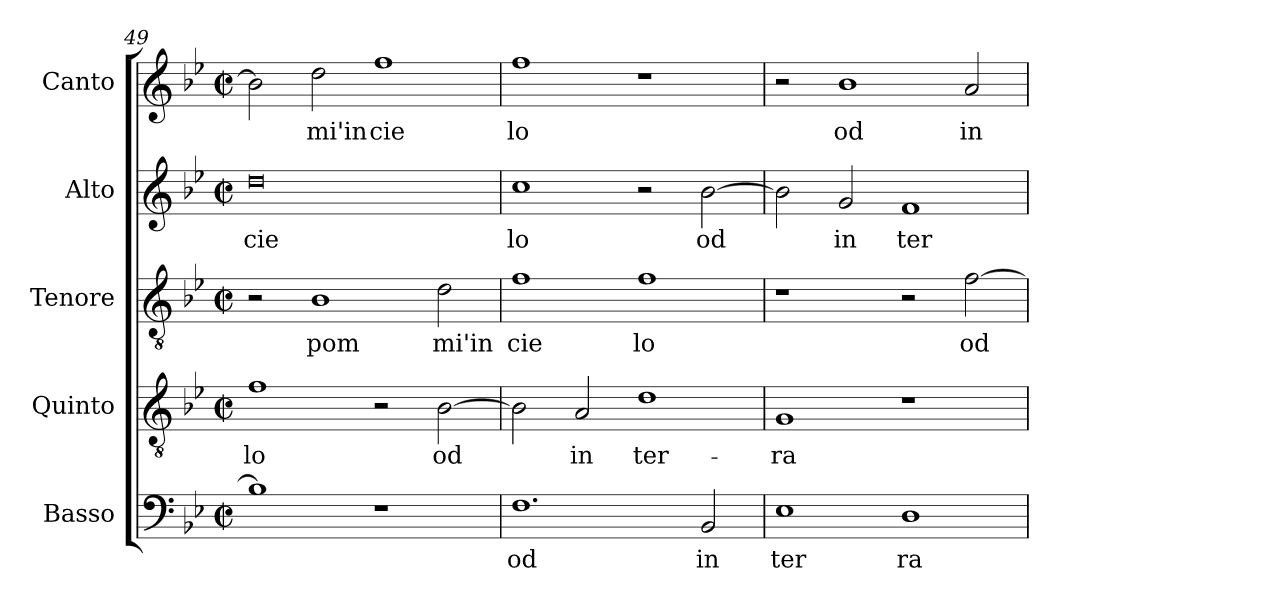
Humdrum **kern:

**kern	**text	**kern	**text	**kern	**text	**kern	**text	**kern	**text
*part5	*part5	*part4	*part4	*part3	*part3	*part2	*part2	*part1	*part1
*staff5	*staff5	*staff4	*staff4	*staff3	*staff3	*staff2	*staff2	*staff1	*staff1
*I"Basso	*	*I"Quinto	*	*I"Tenore	*	*I"Alto	*	*I"Canto	*
*clefF4	*	*clefGv2	*	*clefGv2	*	*clefG2	*	*clefG2	*
*k[b-e-]	*	*k[b-e-]	*	*k[b-e-]	*	*k[b-e-]	*	*k[b-e-]	*
*B-:	*	*B-:	*	*B-:	*	*B-:	*	*B-:	*
*M2/2	*	*M2/2	*	*M2/2	*	*M2/2	*	*M2/2	*
*met(c|)	*	*met(c|)	*	*met(c|)	*	*met(c|)	*	*met(c|)	*
=49	=49	=49	=49	=49	=49	=49	=49	=49	=49
!	!LO:LY:b	!	!LO:LY:b:cj	!	!	!	!LO:LY:b:cj	!	!LO:LY:b
1B-]	.	1f	-lo	2r	.	0dd	cie	2b-\]	.
!	!	!	!	!	!LO:LY:b:cj	!	!	!	!LO:LY:b
.	.	.	.	1B-	pom	.	.	2dd\	mi'in
!	!	!	!	!	!	!	!	!	!LO:LY:b
1r	.	2r	.	.	.	.	.	1ff	cie
!	!	!	!LO:LY:b:cj	!	!LO:LY:b:cj	!	!	!	!
.	.	[>2B-\	od	2d\	mi'in	.	.	.	.
=50	=50	=50	=50	=50	=50	=50	=50	=50	=50
!	!LO:LY:b	!	!LO:LY:b:cj	!	!LO:LY:b:cj	!	!LO:LY:b:cj	!	!LO:LY:b
1.F	od	2B-\]	.	1f	cie	1cc	lo	1ff	lo
!	!	!	!LO:LY:b:cj	!	!	!	!	!	!
.	.	2A/	in	.	.	.	.	.	.
!	!	!	!LO:LY:b:cj	!	!LO:LY:b:cj	!	!	!	!
.	.	1d	ter-	1f	lo	2r	.	1r	.
!	!LO:LY:b	!	!	!	!	!	!LO:LY:b:cj	!	!
2BB-/	in	.	.	.	.	[>2b-\	od	.	.
=51	=51	=51	=51	=51	=51	=51	=51	=51	=51
!	!LO:LY:b	!	!LO:LY:b:cj	!	!	!	!LO:LY:b:cj	!	!
1E-	ter	1G	-ra	1r	.	2b-\]	.	2r	.
!	!	!	!	!	!	!	!LO:LY:b:cj	!	!LO:LY:b
.	.	.	.	.	.	2g/	in	1b-	od
!	!LO:LY:b	!	!	!	!	!	!LO:LY:b:cj	!	!
1D	ra	1r	.	2r	.	1f	ter	.	.
!	!	!	!	!	!LO:LY:b:cj	!	!	!	!LO:LY:b
.	.	.	.	[>2f\	od	.	.	2a/	in
=	=	=	=	=	=	=	=	=	=
*-	*-	*-	*-	*-	*-	*-	*-	*-	*-
